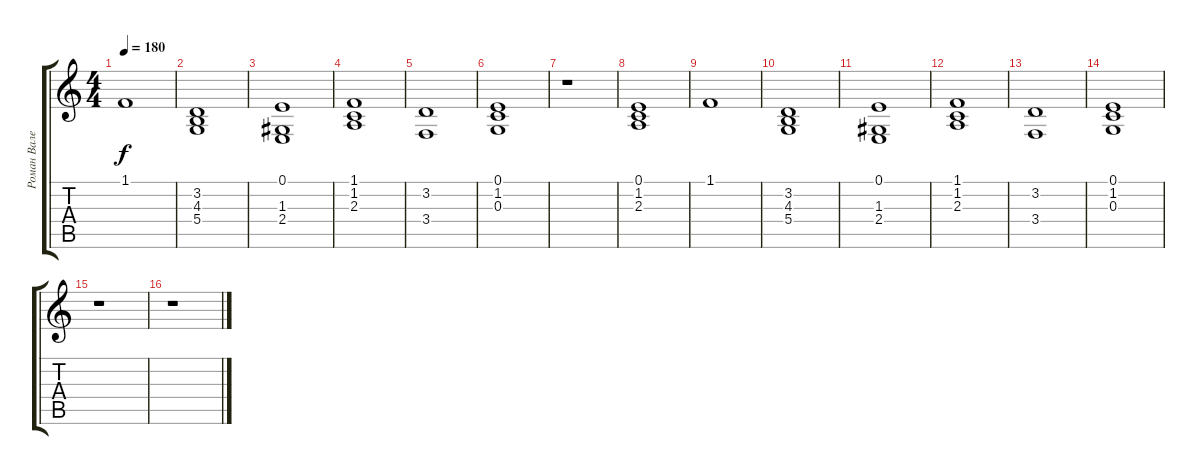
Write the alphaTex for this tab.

\track ("Роман Валерьев" "Роман Вале") {instrument choiraahs}
\staff {score tabs}
\tuning (E4 B3 G3 D3 A2 E2) {hide}
\ts (4 4)
\tempo 180
\clef g2
\ks c
1.1.1{dy f} |
(3.2 4.3 5.4).1 |
(0.1 1.3 2.4).1 |
(1.1 1.2 2.3).1 |
(3.2 3.4).1 |
(0.1 1.2 0.3).1 |
r.1 |
(0.1 1.2 2.3).1 |
1.1.1 |
(3.2 4.3 5.4).1 |
(0.1 1.3 2.4).1 |
(1.1 1.2 2.3).1 |
(3.2 3.4).1 |
(0.1 1.2 0.3).1 |
r.1 |
r.1
